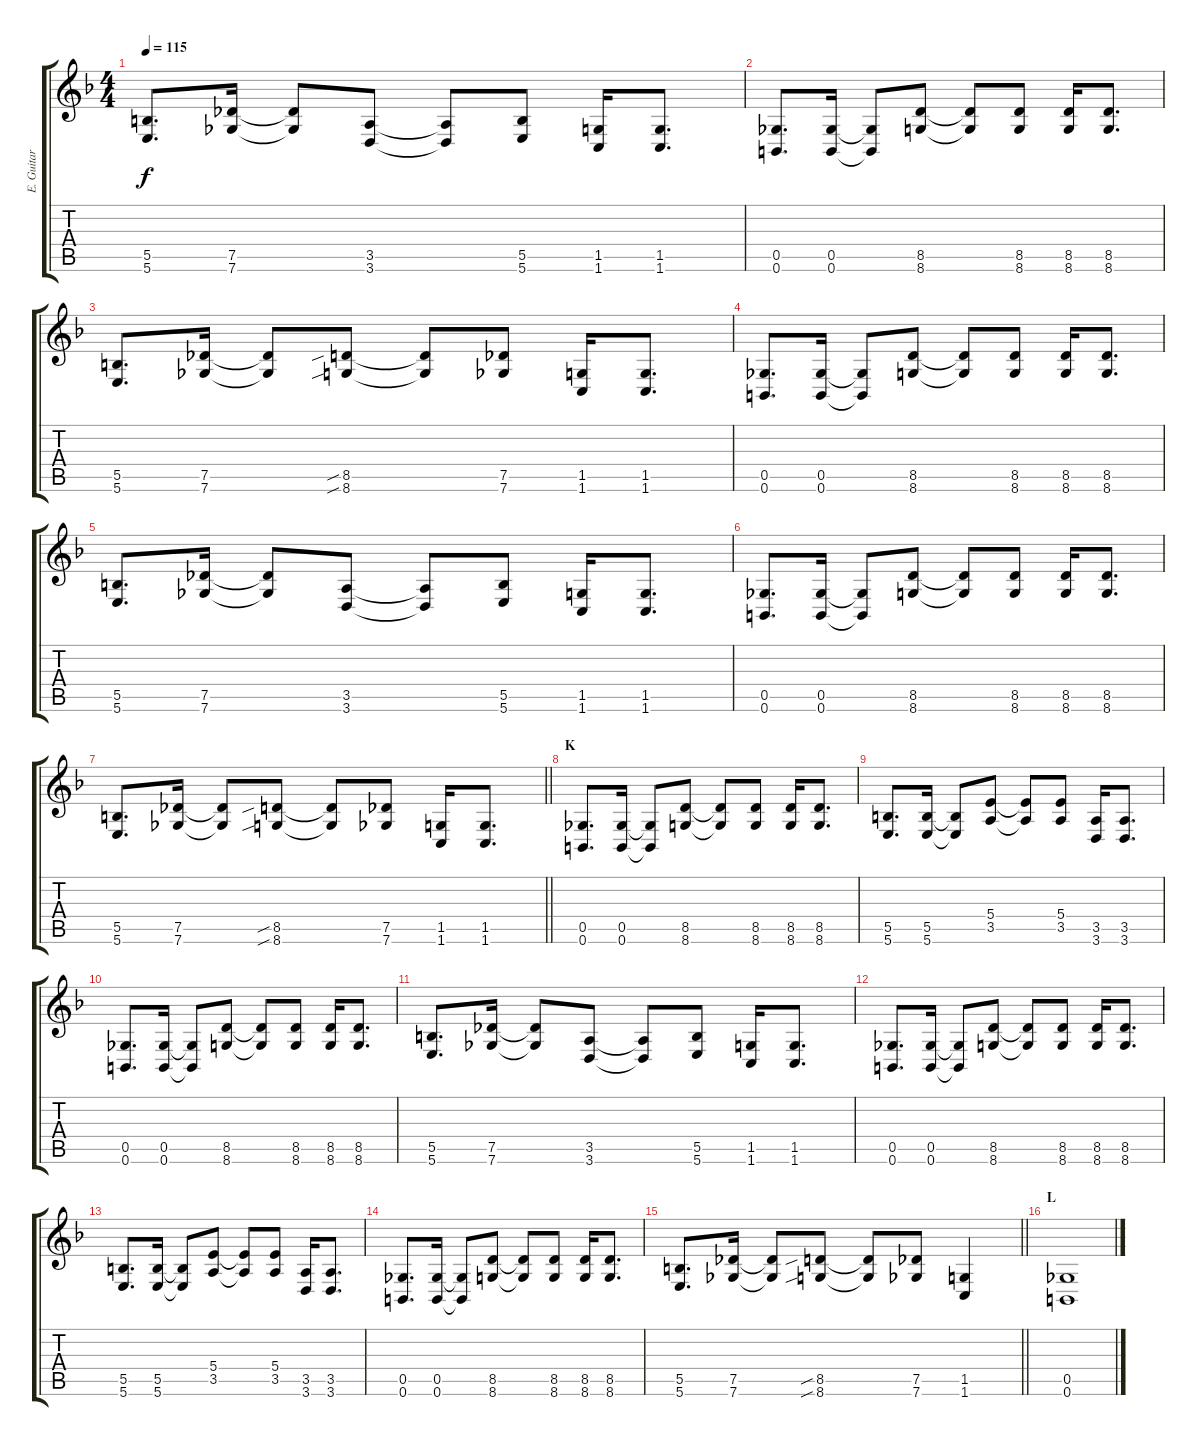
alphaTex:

\track ("E. Guitar II" "E. Guitar ") {instrument overdrivenguitar}
\staff {score tabs}
\tuning (Db4 Ab3 E3 B2 Gb2 B1) {hide}
\ts (4 4)
\tempo 115
\clef g2
\ks f
(5.5 5.6).8{d dy f} (7.5 7.6).16 (7.5{t} 7.6{t}).8 (3.5 3.6).8 (3.5{t} 3.6{t}).8 (5.5 5.6).8 (1.5 1.6).16 (1.5 1.6).8{d} |
(0.5 0.6).8{d} (0.5 0.6).16 (0.5{t} 0.6{t}).8 (8.5 8.6).8 (8.5{t} 8.6{t}).8 (8.5 8.6).8 (8.5 8.6).16 (8.5 8.6).8{d} |
(5.5 5.6).8{d} (7.5 7.6).16 (7.5{t} 7.6{t}).8 (8.5{sib} 8.6{sib}).8 (8.5{t} 8.6{t}).8 (7.5 7.6).8 (1.5 1.6).16 (1.5 1.6).8{d} |
(0.5 0.6).8{d} (0.5 0.6).16 (0.5{t} 0.6{t}).8 (8.5 8.6).8 (8.5{t} 8.6{t}).8 (8.5 8.6).8 (8.5 8.6).16 (8.5 8.6).8{d} |
(5.5 5.6).8{d} (7.5 7.6).16 (7.5{t} 7.6{t}).8 (3.5 3.6).8 (3.5{t} 3.6{t}).8 (5.5 5.6).8 (1.5 1.6).16 (1.5 1.6).8{d} |
(0.5 0.6).8{d} (0.5 0.6).16 (0.5{t} 0.6{t}).8 (8.5 8.6).8 (8.5{t} 8.6{t}).8 (8.5 8.6).8 (8.5 8.6).16 (8.5 8.6).8{d} |
\barLineRight lightlight
(5.5 5.6).8{d} (7.5 7.6).16 (7.5{t} 7.6{t}).8 (8.5{sib} 8.6{sib}).8 (8.5{t} 8.6{t}).8 (7.5 7.6).8 (1.5 1.6).16 (1.5 1.6).8{d} |
\section ("" "K")
(0.5 0.6).8{d} (0.5 0.6).16 (0.5{t} 0.6{t}).8 (8.5 8.6).8 (8.5{t} 8.6{t}).8 (8.5 8.6).8 (8.5 8.6).16 (8.5 8.6).8{d} |
(5.5 5.6).8{d} (5.5 5.6).16 (5.5{t} 5.6{t}).8 (5.4 3.5).8 (5.4{t} 3.5{t}).8 (5.4 3.5).8 (3.5 3.6).16 (3.5 3.6).8{d} |
(0.5 0.6).8{d} (0.5 0.6).16 (0.5{t} 0.6{t}).8 (8.5 8.6).8 (8.5{t} 8.6{t}).8 (8.5 8.6).8 (8.5 8.6).16 (8.5 8.6).8{d} |
(5.5 5.6).8{d} (7.5 7.6).16 (7.5{t} 7.6{t}).8 (3.5 3.6).8 (3.5{t} 3.6{t}).8 (5.5 5.6).8 (1.5 1.6).16 (1.5 1.6).8{d} |
(0.5 0.6).8{d} (0.5 0.6).16 (0.5{t} 0.6{t}).8 (8.5 8.6).8 (8.5{t} 8.6{t}).8 (8.5 8.6).8 (8.5 8.6).16 (8.5 8.6).8{d} |
(5.5 5.6).8{d} (5.5 5.6).16 (5.5{t} 5.6{t}).8 (5.4 3.5).8 (5.4{t} 3.5{t}).8 (5.4 3.5).8 (3.5 3.6).16 (3.5 3.6).8{d} |
(0.5 0.6).8{d} (0.5 0.6).16 (0.5{t} 0.6{t}).8 (8.5 8.6).8 (8.5{t} 8.6{t}).8 (8.5 8.6).8 (8.5 8.6).16 (8.5 8.6).8{d} |
\barLineRight lightlight
(5.5 5.6).8{d} (7.5 7.6).16 (7.5{t} 7.6{t}).8 (8.5{sib} 8.6{sib}).8 (8.5{t} 8.6{t}).8 (7.5 7.6).8 (1.5 1.6).4 |
\section ("" "L")
(0.5 0.6).1
